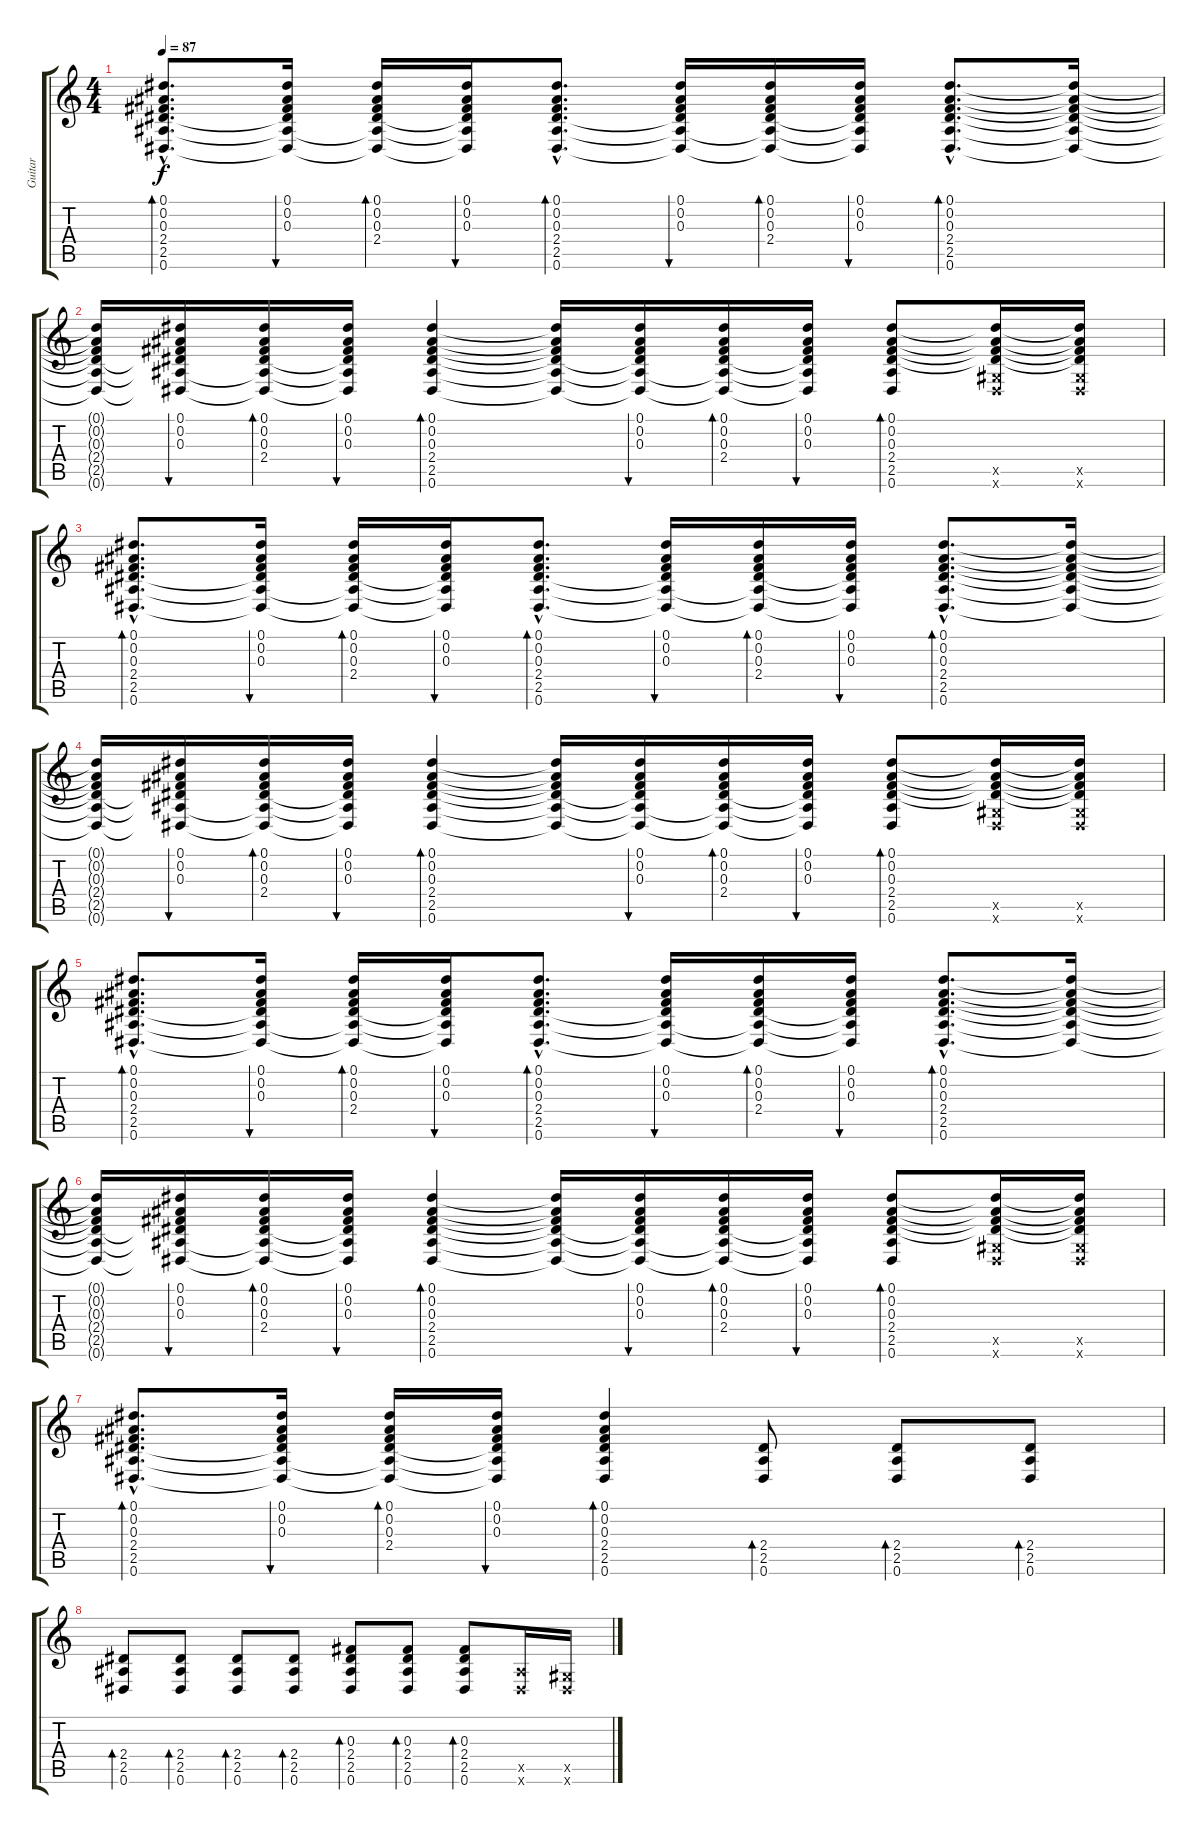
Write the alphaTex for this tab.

\track ("Guitar" "Guitar") {instrument acousticguitarsteel}
\staff {score tabs}
\tuning (Eb4 Bb3 Gb3 Db3 Ab2 Eb2) {hide}
\ts (4 4)
\tempo 87
\clef g2
\ks c
(0.1{hac} 0.2{hac} 0.3{hac} 2.4{hac} 2.5{hac} 0.6{hac}).8{d bd 60 dy f} (0.1 0.2 0.3 2.4{t} 2.5{t} 0.6{t}).16{bu 60} (0.1 0.2 0.3 2.4 2.5{t} 0.6{t}).16{bd 60} (0.1 0.2 0.3 2.4{t} 2.5{t} 0.6{t}).16{bu 60} (0.1{hac} 0.2{hac} 0.3{hac} 2.4{hac} 2.5{hac} 0.6{hac}).8{d bd 60} (0.1 0.2 0.3 2.4{t} 2.5{t} 0.6{t}).16{bu 60} (0.1 0.2 0.3 2.4 2.5{t} 0.6{t}).16{bd 60} (0.1 0.2 0.3 2.4{t} 2.5{t} 0.6{t}).16{bu 60} (0.1{hac} 0.2{hac} 0.3{hac} 2.4{hac} 2.5{hac} 0.6{hac}).8{d bd 60} (0.1{t} 0.2{t} 0.3{t} 2.4{t} 2.5{t} 0.6{t}).16 |
(0.1{t} 0.2{t} 0.3{t} 2.4{t} 2.5{t} 0.6{t}).16 (0.1 0.2 0.3 2.4{t} 2.5{t} 0.6{t}).16{bu 60} (0.1 0.2 0.3 2.4 2.5{t} 0.6{t}).16{bd 60} (0.1 0.2 0.3 2.4{t} 2.5{t} 0.6{t}).16{bu 60} (0.1 0.2 0.3 2.4 2.5 0.6).4{bd 60} (0.1{t} 0.2{t} 0.3{t} 2.4{t} 2.5{t} 0.6{t}).16 (0.1 0.2 0.3 2.4{t} 2.5{t} 0.6{t}).16{bu 60} (0.1 0.2 0.3 2.4 2.5{t} 0.6{t}).16{bd 60} (0.1 0.2 0.3 2.4{t} 2.5{t} 0.6{t}).16{bu 60} (0.1 0.2 0.3 2.4 2.5 0.6).8{bd 60} (0.1{t} 0.2{t} 0.3{t} 2.4{t} 0.5{x} 0.6{x}).16 (0.1{t} 0.2{t} 0.3{t} 2.4{t} 0.5{x} 0.6{x}).16 |
(0.1{hac} 0.2{hac} 0.3{hac} 2.4{hac} 2.5{hac} 0.6{hac}).8{d bd 60} (0.1 0.2 0.3 2.4{t} 2.5{t} 0.6{t}).16{bu 60} (0.1 0.2 0.3 2.4 2.5{t} 0.6{t}).16{bd 60} (0.1 0.2 0.3 2.4{t} 2.5{t} 0.6{t}).16{bu 60} (0.1{hac} 0.2{hac} 0.3{hac} 2.4{hac} 2.5{hac} 0.6{hac}).8{d bd 60} (0.1 0.2 0.3 2.4{t} 2.5{t} 0.6{t}).16{bu 60} (0.1 0.2 0.3 2.4 2.5{t} 0.6{t}).16{bd 60} (0.1 0.2 0.3 2.4{t} 2.5{t} 0.6{t}).16{bu 60} (0.1{hac} 0.2{hac} 0.3{hac} 2.4{hac} 2.5{hac} 0.6{hac}).8{d bd 60} (0.1{t} 0.2{t} 0.3{t} 2.4{t} 2.5{t} 0.6{t}).16 |
(0.1{t} 0.2{t} 0.3{t} 2.4{t} 2.5{t} 0.6{t}).16 (0.1 0.2 0.3 2.4{t} 2.5{t} 0.6{t}).16{bu 60} (0.1 0.2 0.3 2.4 2.5{t} 0.6{t}).16{bd 60} (0.1 0.2 0.3 2.4{t} 2.5{t} 0.6{t}).16{bu 60} (0.1 0.2 0.3 2.4 2.5 0.6).4{bd 60} (0.1{t} 0.2{t} 0.3{t} 2.4{t} 2.5{t} 0.6{t}).16 (0.1 0.2 0.3 2.4{t} 2.5{t} 0.6{t}).16{bu 60} (0.1 0.2 0.3 2.4 2.5{t} 0.6{t}).16{bd 60} (0.1 0.2 0.3 2.4{t} 2.5{t} 0.6{t}).16{bu 60} (0.1 0.2 0.3 2.4 2.5 0.6).8{bd 60} (0.1{t} 0.2{t} 0.3{t} 2.4{t} 0.5{x} 0.6{x}).16 (0.1{t} 0.2{t} 0.3{t} 2.4{t} 0.5{x} 0.6{x}).16 |
(0.1{hac} 0.2{hac} 0.3{hac} 2.4{hac} 2.5{hac} 0.6{hac}).8{d bd 60} (0.1 0.2 0.3 2.4{t} 2.5{t} 0.6{t}).16{bu 60} (0.1 0.2 0.3 2.4 2.5{t} 0.6{t}).16{bd 60} (0.1 0.2 0.3 2.4{t} 2.5{t} 0.6{t}).16{bu 60} (0.1{hac} 0.2{hac} 0.3{hac} 2.4{hac} 2.5{hac} 0.6{hac}).8{d bd 60} (0.1 0.2 0.3 2.4{t} 2.5{t} 0.6{t}).16{bu 60} (0.1 0.2 0.3 2.4 2.5{t} 0.6{t}).16{bd 60} (0.1 0.2 0.3 2.4{t} 2.5{t} 0.6{t}).16{bu 60} (0.1{hac} 0.2{hac} 0.3{hac} 2.4{hac} 2.5{hac} 0.6{hac}).8{d bd 60} (0.1{t} 0.2{t} 0.3{t} 2.4{t} 2.5{t} 0.6{t}).16 |
(0.1{t} 0.2{t} 0.3{t} 2.4{t} 2.5{t} 0.6{t}).16 (0.1 0.2 0.3 2.4{t} 2.5{t} 0.6{t}).16{bu 60} (0.1 0.2 0.3 2.4 2.5{t} 0.6{t}).16{bd 60} (0.1 0.2 0.3 2.4{t} 2.5{t} 0.6{t}).16{bu 60} (0.1 0.2 0.3 2.4 2.5 0.6).4{bd 60} (0.1{t} 0.2{t} 0.3{t} 2.4{t} 2.5{t} 0.6{t}).16 (0.1 0.2 0.3 2.4{t} 2.5{t} 0.6{t}).16{bu 60} (0.1 0.2 0.3 2.4 2.5{t} 0.6{t}).16{bd 60} (0.1 0.2 0.3 2.4{t} 2.5{t} 0.6{t}).16{bu 60} (0.1 0.2 0.3 2.4 2.5 0.6).8{bd 60} (0.1{t} 0.2{t} 0.3{t} 2.4{t} 0.5{x} 0.6{x}).16 (0.1{t} 0.2{t} 0.3{t} 2.4{t} 0.5{x} 0.6{x}).16 |
(0.1{hac} 0.2{hac} 0.3{hac} 2.4{hac} 2.5{hac} 0.6{hac}).8{d bd 60} (0.1 0.2 0.3 2.4{t} 2.5{t} 0.6{t}).16{bu 60} (0.1 0.2 0.3 2.4 2.5{t} 0.6{t}).16{bd 60} (0.1 0.2 0.3 2.4{t} 2.5{t} 0.6{t}).16{bu 60} (0.1 0.2 0.3 2.4 2.5 0.6).4{bd 60} (2.4 2.5 0.6).8{bd 60 volume 8} (2.4 2.5 0.6).8{bd 60 volume 14} (2.4 2.5 0.6).8{bd 60} |
(2.4 2.5 0.6).8{bd 60} (2.4 2.5 0.6).8{bd 60} (2.4 2.5 0.6).8{bd 60} (2.4 2.5 0.6).8{bd 60} (0.3 2.4 2.5 0.6).8{bd 60} (0.3 2.4 2.5 0.6).8{bd 60} (0.3 2.4 2.5 0.6).8{bd 60} (2.5{x} 0.6{x}).16 (0.5{x} 0.6{x}).16
